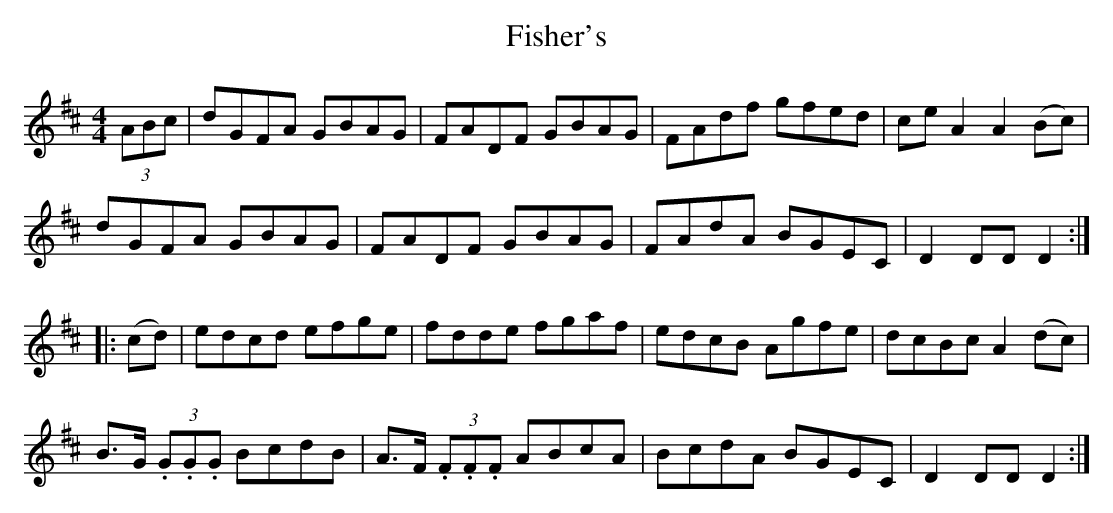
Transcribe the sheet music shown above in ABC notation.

X:1
T: Fisher's
M: 4/4
L: 1/8
K: Dmaj
(3ABc | dGFA GBAG | FADF GBAG | FAdf gfed |ce A2 A2 (Bc) |
dGFA GBAG | FADF GBAG | FAdA BGEC | D2 DD D2 :|
|:(cd) | edcd efge | fdde fgaf | edcB Agfe | dcBc A2 (dc) |
B>G (3.G.G.G BcdB | A>F (3.F.F.F ABcA | BcdA BGEC | D2 DD D2 :|
